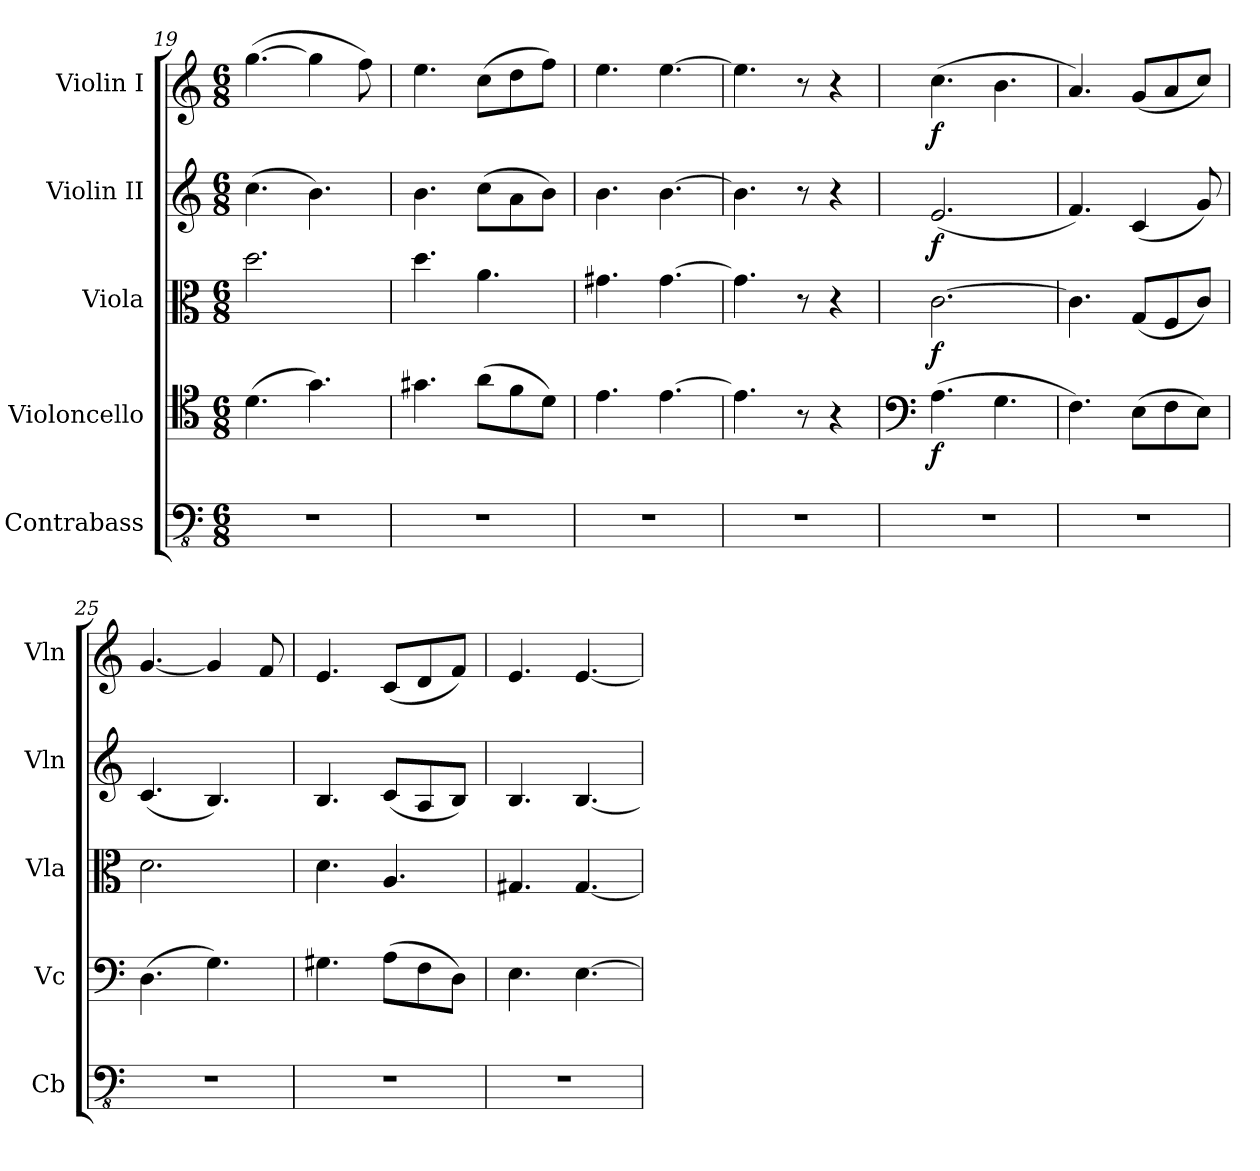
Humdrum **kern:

**kern	**kern	**dynam	**kern	**dynam	**kern	**dynam	**kern	**dynam
*part5	*part4	*part4	*part3	*part3	*part2	*part2	*part1	*part1
*staff5	*staff4	*staff4	*staff3	*staff3	*staff2	*staff2	*staff1	*staff1
*I"Contrabass	*I"Violoncello	*	*I"Viola	*	*I"Violin II	*	*I"Violin I	*
*I'Cb	*I'Vc	*	*I'Vla	*	*I'Vln	*	*I'Vln	*
*clefFv4	*clefC4	*	*clefC3	*	*clefG2	*	*clefG2	*
*ITrd7c12	*	*	*	*	*	*	*	*
*k[]	*k[]	*	*k[]	*	*k[]	*	*k[]	*
*M6/8	*M6/8	*	*M6/8	*	*M6/8	*	*M6/8	*
=19	=19	=19	=19	=19	=19	=19	=19	=19
2.r	(4.d\	.	2.dd\	.	(4.cc\	.	([4.gg\	.
.	4.g\)	.	.	.	4.b\)	.	4gg\]	.
.	.	.	.	.	.	.	8ff\)	.
=20	=20	=20	=20	=20	=20	=20	=20	=20
2.r	4.g#X\	.	4.dd\	.	4.b\	.	4.ee\	.
.	(8a\L	.	4.a\	.	(8cc\L	.	(8cc\L	.
.	8f\	.	.	.	8a\	.	8dd\	.
.	8d\J)	.	.	.	8b\J)	.	8ff\J)	.
=21	=21	=21	=21	=21	=21	=21	=21	=21
2.r	4.e\	.	4.g#X\	.	4.b\	.	4.ee\	.
.	[4.e\	.	[4.g#\	.	[4.b\	.	[4.ee\	.
=22	=22	=22	=22	=22	=22	=22	=22	=22
2.r	4.e\]	.	4.g#\]	.	4.b\]	.	4.ee\]	.
.	8r	.	8r	.	8r	.	8r	.
.	4r	.	4r	.	4r	.	4r	.
=23	=23	=23	=23	=23	=23	=23	=23	=23
*	*clefF4	*	*	*	*	*	*	*
!	!	!LO:DY:b	!	!LO:DY:b	!	!LO:DY:b	!	!LO:DY:b
2.r	(4.A\	f	[2.c\	f	(2.e/	f	(4.cc\	f
.	4.G\	.	.	.	.	.	4.b\	.
!!LO:PB:g=z
=24	=24	=24	=24	=24	=24	=24	=24	=24
2.r	4.F\)	.	4.c\]	.	4.f/)	.	4.a/)	.
.	(8E\L	.	(8G/L	.	(4c/	.	(8g/L	.
.	8F\	.	8F/	.	.	.	8a/	.
.	8E\J)	.	8c/J)	.	8g/)	.	8cc/J)	.
=25	=25	=25	=25	=25	=25	=25	=25	=25
2.r	(4.D\	.	2.d\	.	(4.c/	.	[4.g/	.
.	4.G\)	.	.	.	4.B/)	.	4g/]	.
.	.	.	.	.	.	.	8f/	.
=26	=26	=26	=26	=26	=26	=26	=26	=26
2.r	4.G#X\	.	4.d\	.	4.B/	.	4.e/	.
.	(8A\L	.	4.A/	.	(8c/L	.	(8c/L	.
.	8F\	.	.	.	8A/	.	8d/	.
.	8D\J)	.	.	.	8B/J)	.	8f/J)	.
=27	=27	=27	=27	=27	=27	=27	=27	=27
2.r	4.E\	.	4.G#X/	.	4.B/	.	4.e/	.
.	[4.E\	.	[4.G#/	.	[4.B/	.	[4.e/	.
=	=	=	=	=	=	=	=	=
*-	*-	*-	*-	*-	*-	*-	*-	*-
